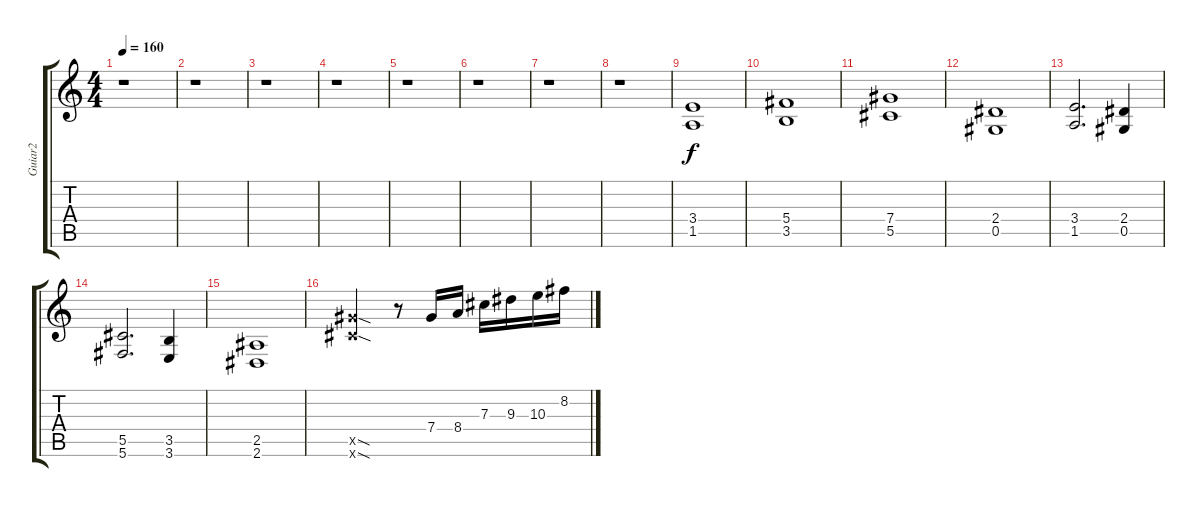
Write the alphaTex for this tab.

\track ("Guiar2" "Guiar2") {instrument distortionguitar}
\staff {score tabs}
\tuning (Eb4 Bb3 Gb3 Db3 Ab2 Db2) {hide}
\ts (4 4)
\tempo 160
\clef g2
\ks c
r.1{dy f} |
r.1 |
r.1 |
r.1 |
r.1 |
r.1 |
r.1 |
r.1 |
(3.4 1.5).1 |
(5.4 3.5).1 |
(7.4 5.5).1 |
(2.4 0.5).1 |
(3.4 1.5).2{d} (2.4 0.5).4 |
(5.5 5.6).2{d} (3.5 3.6).4 |
(2.5 2.6).1 |
(12.5{sod x} 12.6{sod x}).2 r.8 7.4.16 8.4.16 7.3.16 9.3.16 10.3.16 8.2.16
